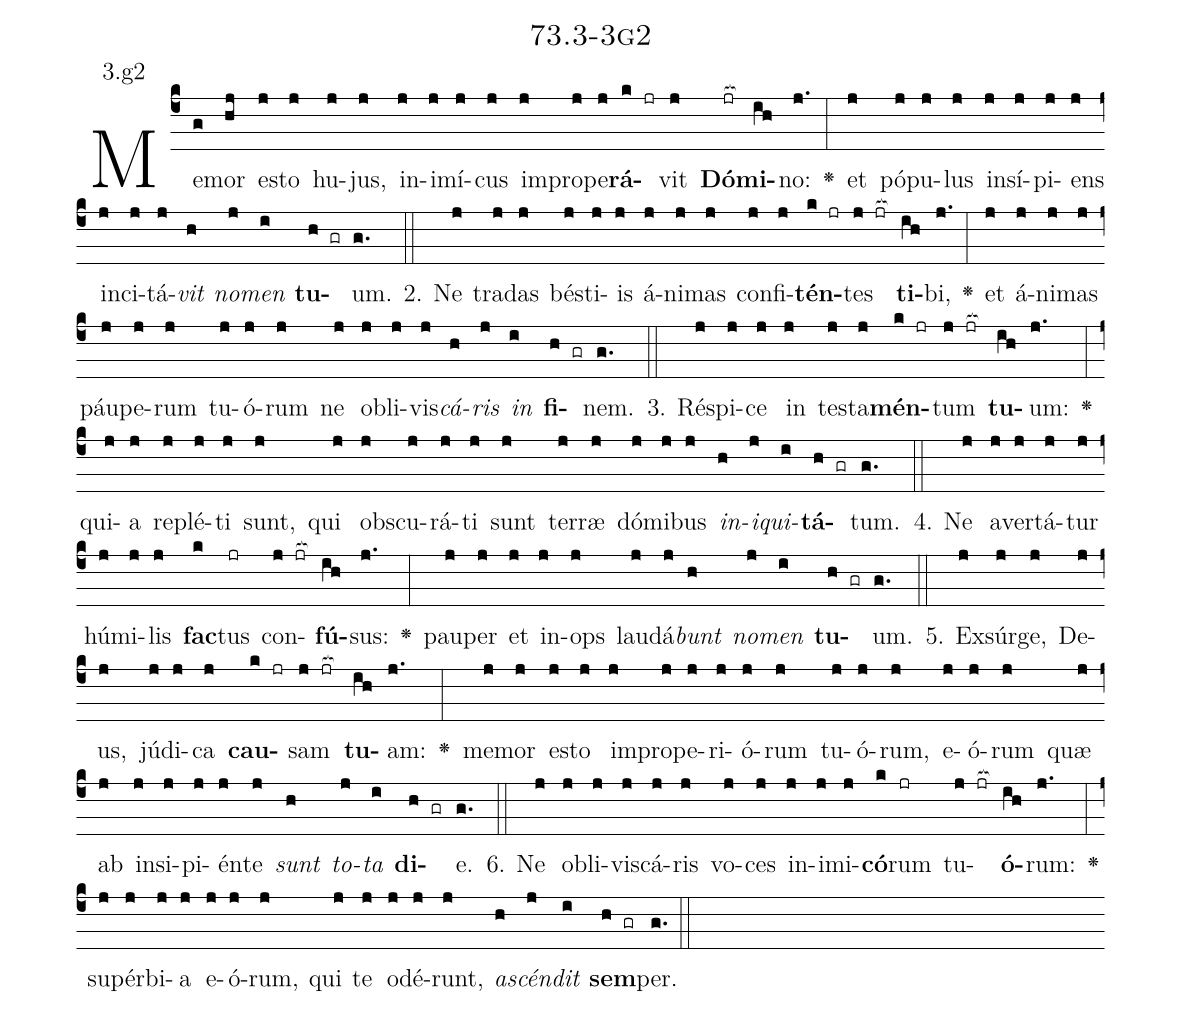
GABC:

name: 73.3-3g2;
annotation: 3.g2;
%%
(c4)Me(g)mor(hj) es(j)to(j) hu(j)jus,(j) in(j)i(j)mí(j)cus(j) im(j)pro(j)pe(j)<b>rá</b>(k jr)vit(j) <b>Dó</b>(jr[ocb:1{])<b>mi</b>(ih[ocb:0}])no:(j.) <v>\greheightstar</v>(:) et(j) pó(j)pu(j)lus(j) in(j)sí(j)pi(j)ens(j) in(j)ci(j)tá(j)<i>vit</i>(h) <i>no</i>(j)<i>men</i>(i) <b>tu</b>(h gr)um.(g.) (::)
2. Ne(j) tra(j)das(j) bés(j)ti(j)is(j) á(j)ni(j)mas(j) con(j)fi(j)<b>tén</b>(k jr)tes(j jr[ocb:1{]) <b>ti</b>(ih[ocb:0}])bi,(j.) <v>\greheightstar</v>(:) et(j) á(j)ni(j)mas(j) páu(j)pe(j)rum(j) tu(j)ó(j)rum(j) ne(j) ob(j)li(j)vis(j)<i>cá</i>(h)<i>ris</i>(j) <i>in</i>(i) <b>fi</b>(h gr)nem.(g.) (::)
3. Ré(j)spi(j)ce(j) in(j) tes(j)ta(j)<b>mén</b>(k jr)tum(j jr[ocb:1{]) <b>tu</b>(ih[ocb:0}])um:(j.) <v>\greheightstar</v>(:) qui(j)a(j) re(j)plé(j)ti(j) sunt,(j) qui(j) obs(j)cu(j)rá(j)ti(j) sunt(j) ter(j)ræ(j) dó(j)mi(j)bus(j) <i>in</i>(h)<i>i</i>(j)<i>qui</i>(i)<b>tá</b>(h gr)tum.(g.) (::)
4. Ne(j) a(j)ver(j)tá(j)tur(j) hú(j)mi(j)lis(j) <b>fac</b>(k)tus(jr) con(j jr[ocb:1{])<b>fú</b>(ih[ocb:0}])sus:(j.) <v>\greheightstar</v>(:) pau(j)per(j) et(j) in(j)ops(j) lau(j)dá(j)<i>bunt</i>(h) <i>no</i>(j)<i>men</i>(i) <b>tu</b>(h gr)um.(g.) (::)
5. Ex(j)súr(j)ge,(j) De(j)us,(j) jú(j)di(j)ca(j) <b>cau</b>(k jr)sam(j jr[ocb:1{]) <b>tu</b>(ih[ocb:0}])am:(j.) <v>\greheightstar</v>(:) me(j)mor(j) es(j)to(j) im(j)pro(j)pe(j)ri(j)ó(j)rum(j) tu(j)ó(j)rum,(j) e(j)ó(j)rum(j) quæ(j) ab(j) in(j)si(j)pi(j)én(j)te(j) <i>sunt</i>(h) <i>to</i>(j)<i>ta</i>(i) <b>di</b>(h gr)e.(g.) (::)
6. Ne(j) ob(j)li(j)vis(j)cá(j)ris(j) vo(j)ces(j) in(j)i(j)mi(j)<b>có</b>(k)rum(jr) tu(j jr[ocb:1{])<b>ó</b>(ih[ocb:0}])rum:(j.) <v>\greheightstar</v>(:) su(j)pér(j)bi(j)a(j) e(j)ó(j)rum,(j) qui(j) te(j) o(j)dé(j)runt,(j) <i>a</i>(h)<i>scén</i>(j)<i>dit</i>(i) <b>sem</b>(h gr)per.(g.) (::)
